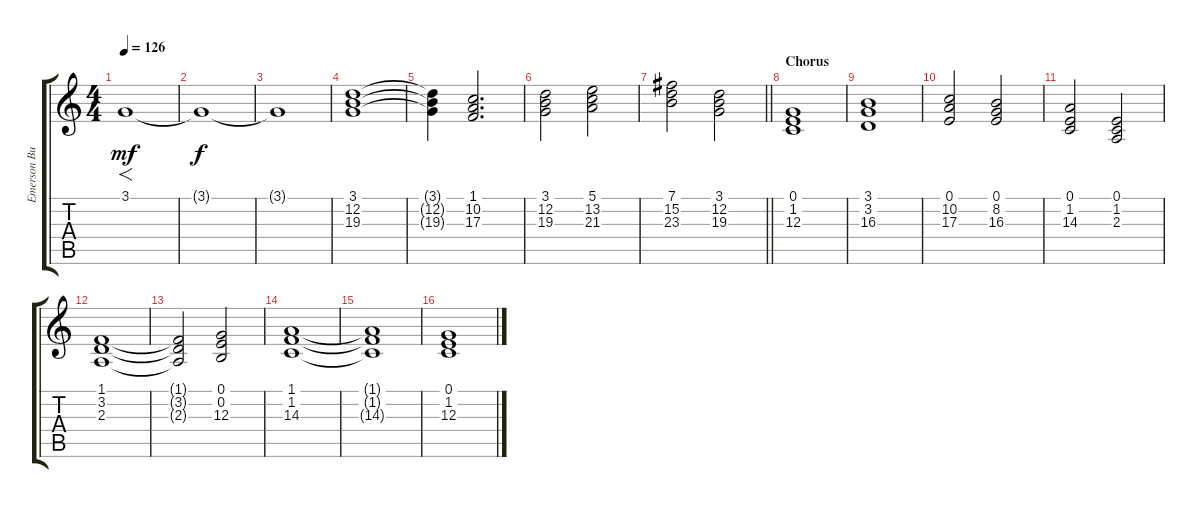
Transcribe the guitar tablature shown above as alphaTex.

\track ("Emerson Burton (Keyboard)" "Emerson Bu") {instrument stringensemble1}
\staff {score tabs}
\tuning (E4 B3 G3 D3 A2 E2) {hide}
\ts (4 4)
\tempo 126
\clef g2
\ks c
3.1.1{f dy mf} |
3.1{t}.1{dy f} |
3.1{t}.1 |
(3.1 12.2 19.3).1 |
(3.1{t} 12.2{t} 19.3{t}).4 (1.1 10.2 17.3).2{d} |
(3.1 12.2 19.3).2 (5.1 13.2 21.3).2 |
\barLineRight lightlight
(7.1 15.2 23.3).2 (3.1 12.2 19.3).2 |
\section ("" "Chorus")
(0.1 1.2 12.3).1 |
(3.1 3.2 16.3).1 |
(0.1 10.2 17.3).2 (0.1 8.2 16.3).2 |
(0.1 1.2 14.3).2 (0.1 1.2 2.3).2 |
(1.1 3.2 2.3).1 |
(1.1{t} 3.2{t} 2.3{t}).2 (0.1 0.2 12.3).2 |
(1.1 1.2 14.3).1 |
(1.1{t} 1.2{t} 14.3{t}).1 |
(0.1 1.2 12.3).1
